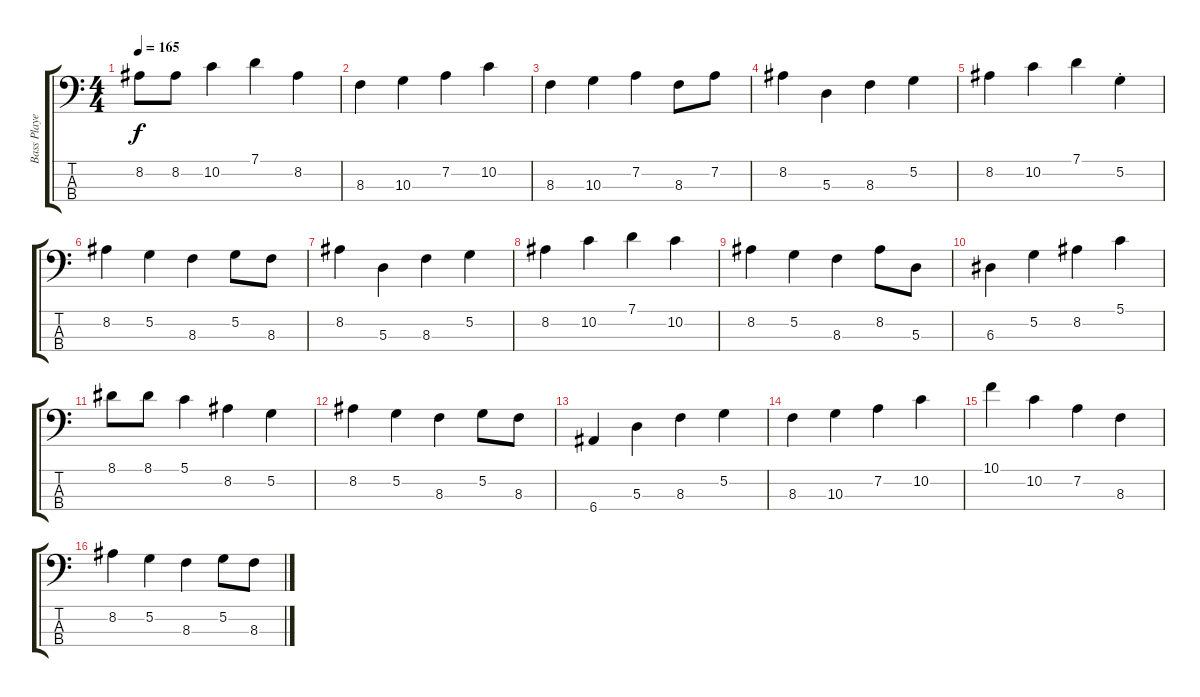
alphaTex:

\track ("Bass Player" "Bass Playe") {instrument fretlessbass}
\staff {score tabs}
\tuning (G2 D2 A1 E1) {hide}
\ts (4 4)
\tempo 165
\clef f4
\ks c
8.2.8{dy f} 8.2.8 10.2.4 7.1.4 8.2.4 |
8.3.4 10.3.4 7.2.4 10.2.4 |
8.3.4 10.3.4 7.2.4 8.3.8 7.2.8 |
8.2.4 5.3.4 8.3.4 5.2.4 |
8.2.4 10.2.4 7.1.4 5.2{st}.4 |
8.2.4 5.2.4 8.3.4 5.2.8 8.3.8 |
8.2.4 5.3.4 8.3.4 5.2.4 |
8.2.4 10.2.4 7.1.4 10.2.4 |
8.2.4 5.2.4 8.3.4 8.2.8 5.3.8 |
6.3.4 5.2.4 8.2.4 5.1.4 |
8.1.8 8.1.8 5.1.4 8.2.4 5.2.4 |
8.2.4 5.2.4 8.3.4 5.2.8 8.3.8 |
6.4.4 5.3.4 8.3.4 5.2.4 |
8.3.4 10.3.4 7.2.4 10.2.4 |
10.1.4 10.2.4 7.2.4 8.3.4 |
8.2.4 5.2.4 8.3.4 5.2.8 8.3.8
